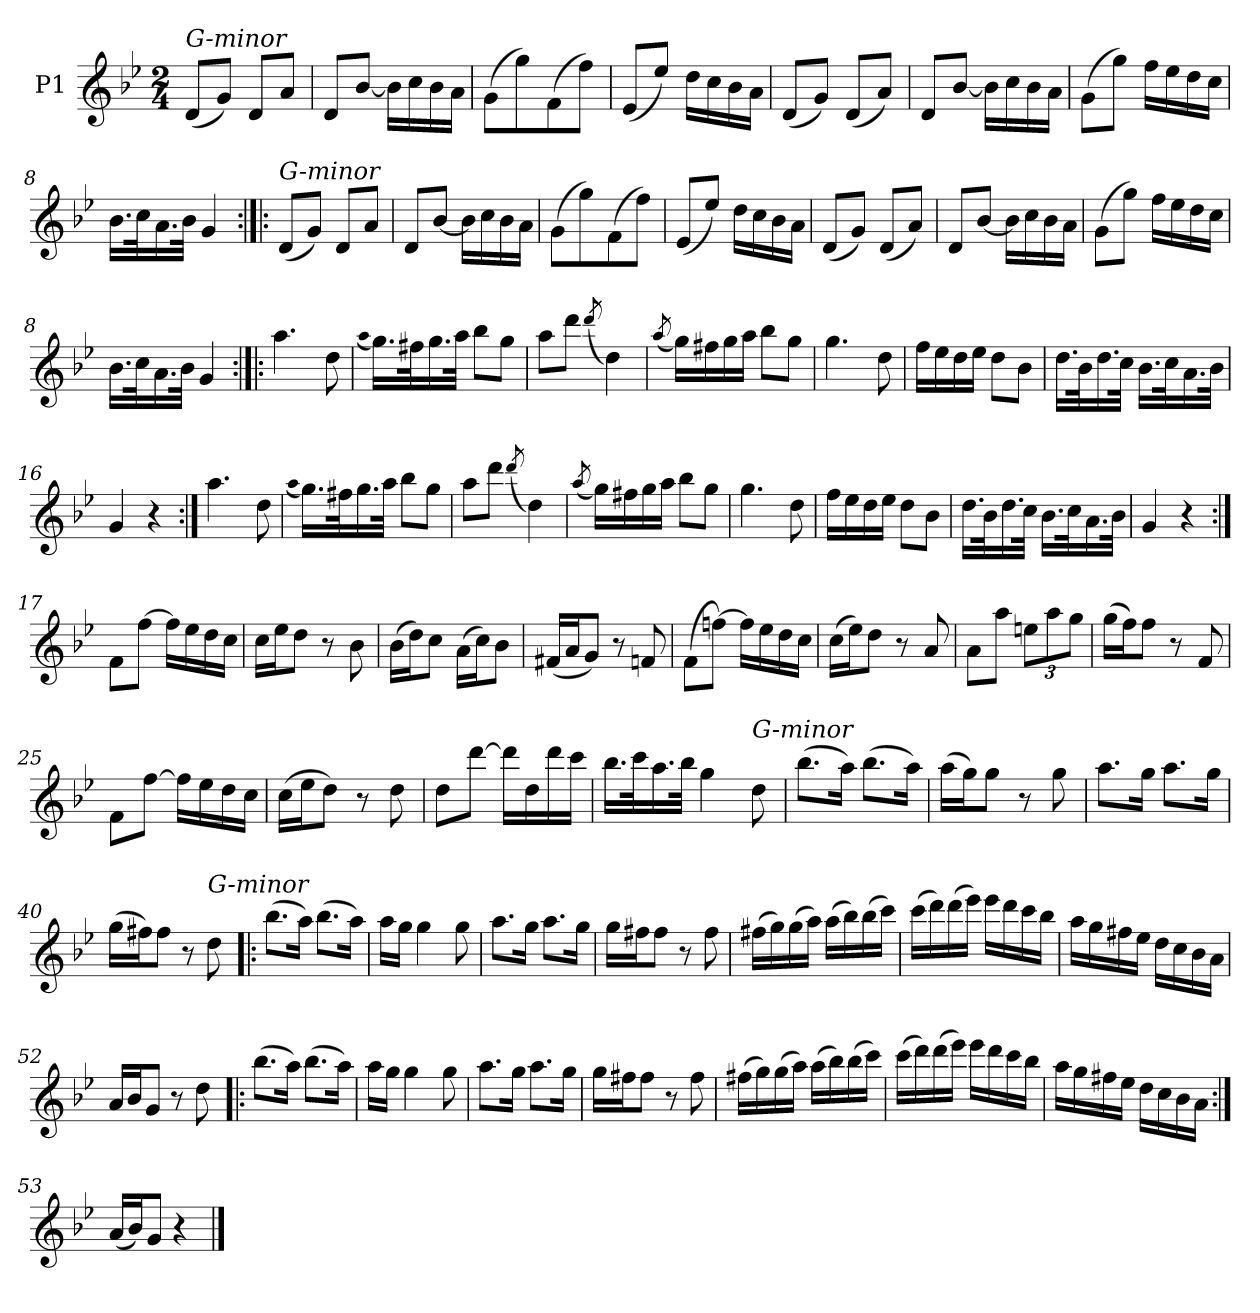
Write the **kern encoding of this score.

**kern
*part1
*staff1
*I"P1
*clefG2
*k[b-e-]
*g:
*M2/4
=1
!LO:TX:a:i:t=G-minor
(8dL
8gJ)
8dL
8aJ
=2
8dL
[8b-J
16b-LL]
16cc
16b-
16aJJ
=3
(8gL
8gg)
(8f
8ffJ)
=4
(8e-L
8ee-J)
16ddLL
16cc
16b-
16aJJ
=5
(8dL
8gJ)
(8dL
8aJ)
=6
8dL
[8b-J
16b-LL]
16cc
16b-
16aJJ
=7
(8gL
8ggJ)
16ffLL
16ee-
16dd
16ccJJ
=8
16.b-LL
32ccK
16.a
32b-JJk
4g
=1:|!|:
!LO:TX:a:i:t=G-minor
(8dL
8gJ)
8dL
8aJ
=2
8dL
[8b-J
16b-LL]
16cc
16b-
16aJJ
=3
(8gL
8gg)
(8f
8ffJ)
=4
(8e-L
8ee-J)
16ddLL
16cc
16b-
16aJJ
=5
(8dL
8gJ)
(8dL
8aJ)
=6
8dL
[8b-J
16b-LL]
16cc
16b-
16aJJ
=7
(8gL
8ggJ)
16ffLL
16ee-
16dd
16ccJJ
=8
16.b-LL
32ccK
16.a
32b-JJk
4g
=9:|!|:
4.aa
8dd
=10
(qaa
16.ggLL)
32ff#XK
16.gg
32aaJJk
8bb-L
8ggJ
=11
8aaL
8dddJ
(8qddd/
4dd)
=12
(8qaa/
16ggLL)
16ff#X
16gg
16aaJJ
8bb-L
8ggJ
=13
4.gg
8dd
=14
16ffLL
16ee-
16dd
16ee-JJ
8ddL
8b-J
=15
16.ddLL
32b-K
16.dd
32ccJJk
16.b-LL
32ccK
16.a
32b-JJk
=16
4g
4r
=17:|!
4.aa
8dd
=10
(qaa
16.ggLL)
32ff#XK
16.gg
32aaJJk
8bb-L
8ggJ
=11
8aaL
8dddJ
(8qddd/
4dd)
=12
(8qaa/
16ggLL)
16ff#X
16gg
16aaJJ
8bb-L
8ggJ
=13
4.gg
8dd
=14
16ffLL
16ee-
16dd
16ee-JJ
8ddL
8b-J
=15
16.ddLL
32b-K
16.dd
32ccJJk
16.b-LL
32ccK
16.a
32b-JJk
=16
4g
4r
=17:|!
8fL
[8ffJ
16ffLL]
16ee-
16dd
16ccJJ
=18
16ccLL
16ee-J
8ddJ
8r
8b-
=19
(16b-LL
16ddJ)
8ccJ
(16aLL
16ccJ)
8b-J
=20
(16f#XLL
16aJ
8gJ)
8r
8fn
=21
(8fL
[8ffnJ)
16ffLL]
16ee-
16dd
16ccJJ
=22
(16ccLL
16ee-J)
8ddJ
8r
8a
=23
8aL
8aaJ
12eenL
12aa
12ggJ
=24
(16ggLL
16ffJ)
8ffJ
8r
8f
=25
8fL
[8ffJ
16ffLL]
16ee-
16dd
16ccJJ
=26
(16ccLL
16ee-J
8ddJ)
8r
8dd
=27
8ddL
[8dddJ
16dddLL]
16dd
16ddd
16cccJJ
=28
16.bb-LL
32cccK
16.aa
32bb-JJk
4gg
!LO:TX:a:i:t=G-minor
8dd
=37
(8.bb-L
16aaJk)
(8.bb-L
16aaJk)
=38
(16aaLL
16ggJ)
8ggJ
8r
8gg
=39
8.aaL
16ggJk
8.aaL
16ggJk
=40
(16ggLL
16ff#XJ)
8ff#J
8r
!LO:TX:a:i:t=G-minor
8dd
=45!|:
(8.bb-L
16aaJk)
(8.bb-L
16aaJk)
=46
16aaLL
16ggJJ
4gg
8gg
=47
8.aaL
16ggJk
8.aaL
16ggJk
=48
16ggLL
16ff#XJ
8ff#J
8r
8ff#
=49
(16ff#XLL
16gg)
(16gg
16aaJJ)
(16aaLL
16bb-)
(16bb-
16cccJJ)
=50
(16cccLL
16ddd)
(16ddd
16eee-JJ)
16eee-LL
16ddd
16ccc
16bb-JJ
=51
16aaLL
16gg
16ff#X
16ee-JJ
16ddLL
16cc
16b-
16aJJ
=52
16aLL
16b-J
8gJ
8r
8dd
=45!|:
(8.bb-L
16aaJk)
(8.bb-L
16aaJk)
=46
16aaLL
16ggJJ
4gg
8gg
=47
8.aaL
16ggJk
8.aaL
16ggJk
=48
16ggLL
16ff#XJ
8ff#J
8r
8ff#
=49
(16ff#XLL
16gg)
(16gg
16aaJJ)
(16aaLL
16bb-)
(16bb-
16cccJJ)
=50
(16cccLL
16ddd)
(16ddd
16eee-JJ)
16eee-LL
16ddd
16ccc
16bb-JJ
=51
16aaLL
16gg
16ff#X
16ee-JJ
16ddLL
16cc
16b-
16aJJ
=53:|!
(16aLL
16b-J)
8gJ
4r
==
*-
